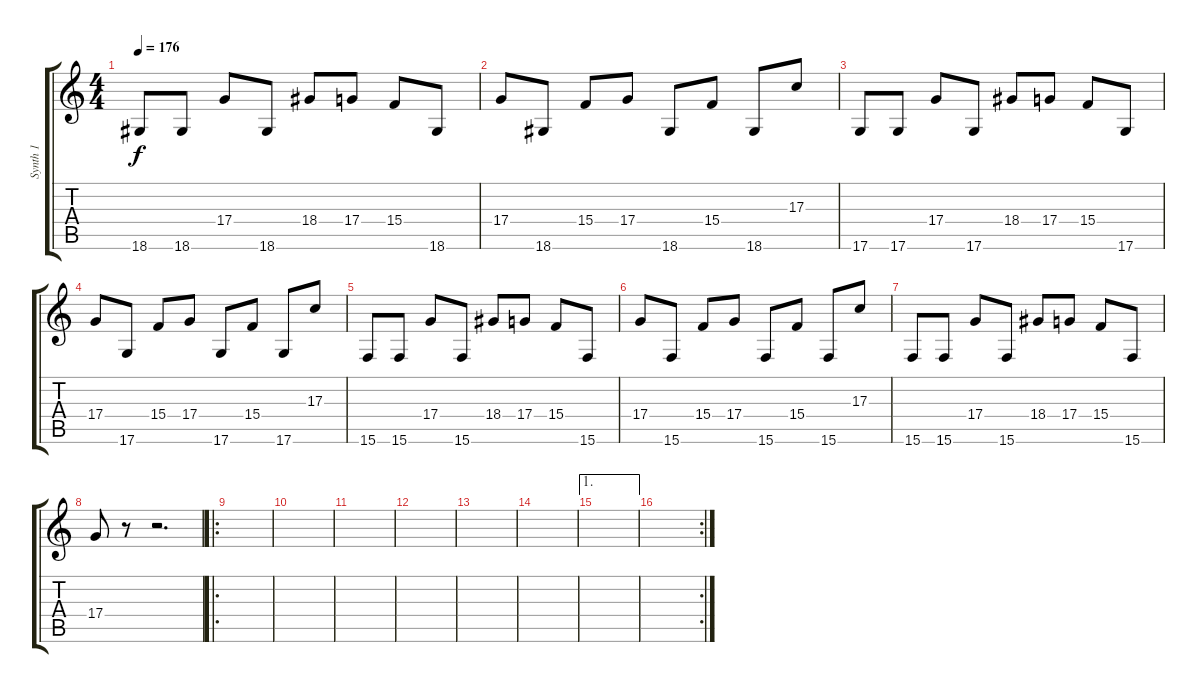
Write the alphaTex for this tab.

\track ("Synth 1" "Synth 1") {instrument lead1square}
\staff {score tabs}
\tuning (E4 B3 G3 D3 A2 D2) {hide}
\ts (4 4)
\tempo 176
\clef g2
\ks c
18.6.8{dy f} 18.6.8 17.4.8 18.6.8 18.4.8 17.4.8 15.4.8 18.6.8 |
17.4.8 18.6.8 15.4.8 17.4.8 18.6.8 15.4.8 18.6.8 17.3.8 |
17.6.8 17.6.8 17.4.8 17.6.8 18.4.8 17.4.8 15.4.8 17.6.8 |
17.4.8 17.6.8 15.4.8 17.4.8 17.6.8 15.4.8 17.6.8 17.3.8 |
15.6.8 15.6.8 17.4.8 15.6.8 18.4.8 17.4.8 15.4.8 15.6.8 |
17.4.8 15.6.8 15.4.8 17.4.8 15.6.8 15.4.8 15.6.8 17.3.8 |
15.6.8 15.6.8 17.4.8 15.6.8 18.4.8 17.4.8 15.4.8 15.6.8 |
17.4.8 r.8 r.2{d} |
\ro
|
|
|
|
|
|
\ae 1
|
\rc 2
